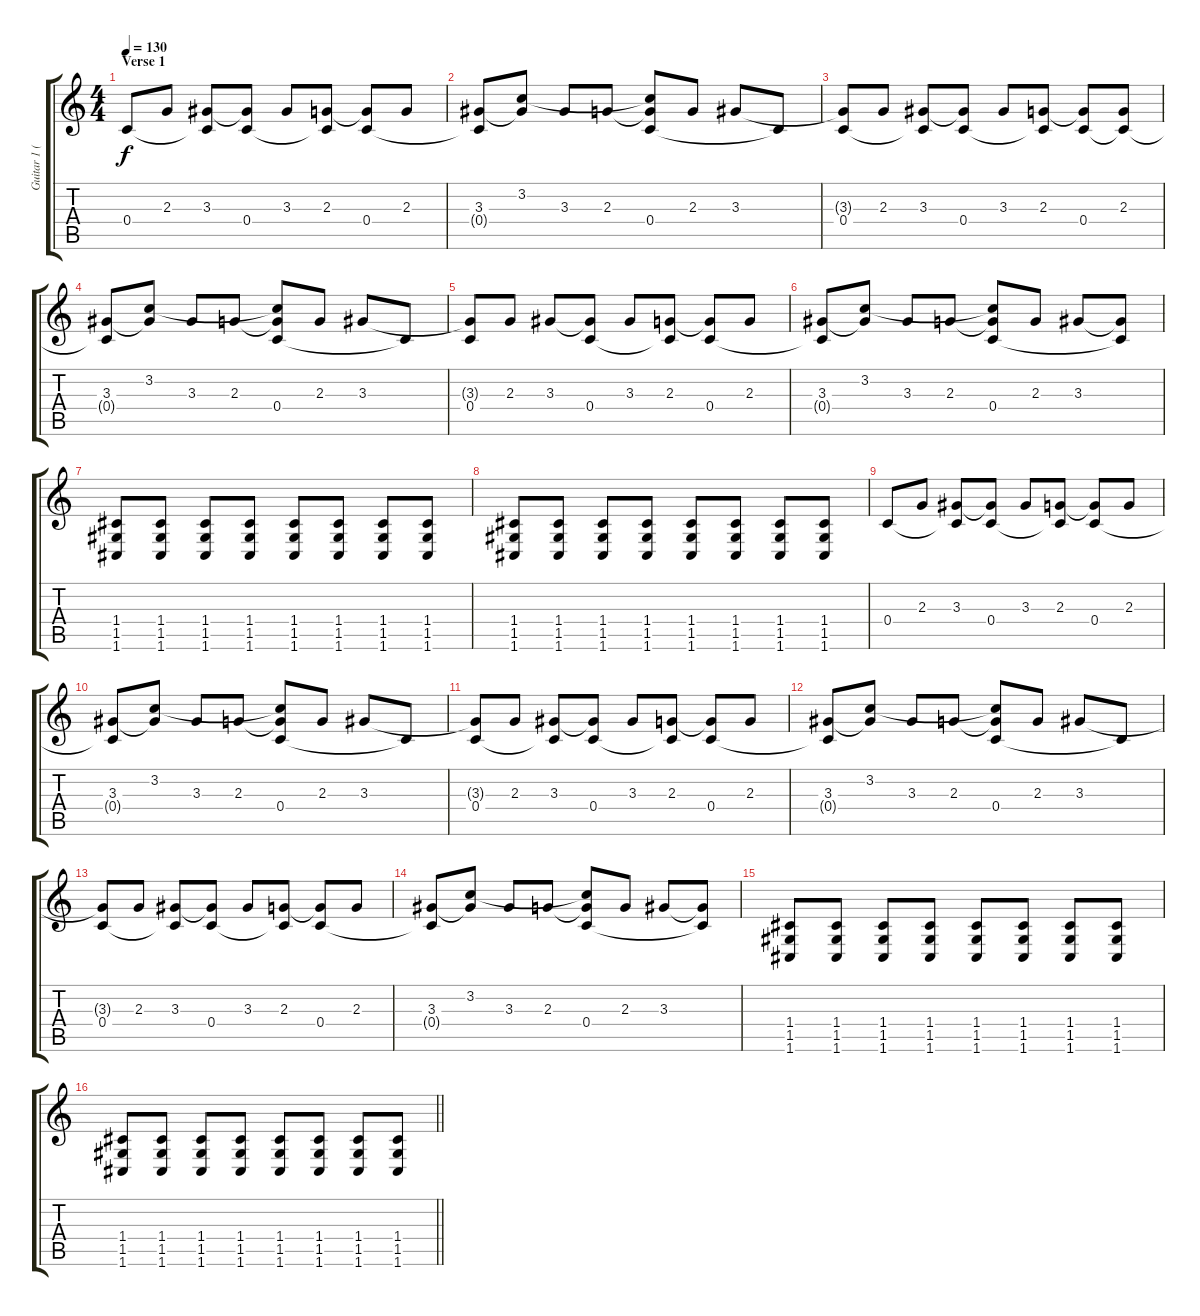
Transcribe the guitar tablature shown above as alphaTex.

\track ("Guitar 1 (Jardel Paisante)" "Guitar 1 (") {instrument acousticguitarsteel}
\staff {score tabs}
\tuning (D4 A3 F3 C3 G2 C2) {hide}
\ts (4 4)
\section ("" "Verse 1")
\tempo 130
\clef g2
\ks c
0.4.8{dy f instrument acousticguitarsteel} 2.3.8 (3.3 0.4{t}).8 (3.3{t} 0.4).8 3.3.8 (2.3 0.4{t}).8 (2.3{t} 0.4).8 2.3.8 |
(3.3 0.4{t}).8 (3.2 3.3{t}).8 3.3.8 2.3.8 (3.2{t} 2.3{t} 0.4).8 2.3.8 3.3.8 0.4{t}.8 |
(3.3{t} 0.4).8 2.3.8 (3.3 0.4{t}).8 (3.3{t} 0.4).8 3.3.8 (2.3 0.4{t}).8 (2.3{t} 0.4).8 (2.3 0.4{t}).8 |
(3.3 0.4{t}).8 (3.2 3.3{t}).8 3.3.8 2.3.8 (3.2{t} 2.3{t} 0.4).8 2.3.8 3.3.8 0.4{t}.8 |
(3.3{t} 0.4).8 2.3.8 3.3.8 (3.3{t} 0.4).8 3.3.8 (2.3 0.4{t}).8 (2.3{t} 0.4).8 2.3.8 |
(3.3 0.4{t}).8 (3.2 3.3{t}).8 3.3.8 2.3.8 (3.2{t} 2.3{t} 0.4).8 2.3.8 3.3.8 (3.3{t} 0.4{t}).8 |
(1.4 1.5 1.6).8{instrument distortionguitar} (1.4 1.5 1.6).8 (1.4 1.5 1.6).8 (1.4 1.5 1.6).8 (1.4 1.5 1.6).8 (1.4 1.5 1.6).8 (1.4 1.5 1.6).8 (1.4 1.5 1.6).8 |
(1.4 1.5 1.6).8 (1.4 1.5 1.6).8 (1.4 1.5 1.6).8 (1.4 1.5 1.6).8 (1.4 1.5 1.6).8 (1.4 1.5 1.6).8 (1.4 1.5 1.6).8 (1.4 1.5 1.6).8 |
0.4.8{instrument acousticguitarsteel} 2.3.8 (3.3 0.4{t}).8 (3.3{t} 0.4).8 3.3.8 (2.3 0.4{t}).8 (2.3{t} 0.4).8 2.3.8 |
(3.3 0.4{t}).8 (3.2 3.3{t}).8 3.3.8 2.3.8 (3.2{t} 2.3{t} 0.4).8 2.3.8 3.3.8 0.4{t}.8 |
(3.3{t} 0.4).8 2.3.8 (3.3 0.4{t}).8 (3.3{t} 0.4).8 3.3.8 (2.3 0.4{t}).8 (2.3{t} 0.4).8 2.3.8 |
(3.3 0.4{t}).8 (3.2 3.3{t}).8 3.3.8 2.3.8 (3.2{t} 2.3{t} 0.4).8 2.3.8 3.3.8 0.4{t}.8 |
(3.3{t} 0.4).8 2.3.8 (3.3 0.4{t}).8 (3.3{t} 0.4).8 3.3.8 (2.3 0.4{t}).8 (2.3{t} 0.4).8 2.3.8 |
(3.3 0.4{t}).8 (3.2 3.3{t}).8 3.3.8 2.3.8 (3.2{t} 2.3{t} 0.4).8 2.3.8 3.3.8 (3.3{t} 0.4{t}).8 |
(1.4 1.5 1.6).8{instrument distortionguitar} (1.4 1.5 1.6).8 (1.4 1.5 1.6).8 (1.4 1.5 1.6).8 (1.4 1.5 1.6).8 (1.4 1.5 1.6).8 (1.4 1.5 1.6).8 (1.4 1.5 1.6).8 |
\barLineRight lightlight
(1.4 1.5 1.6).8 (1.4 1.5 1.6).8 (1.4 1.5 1.6).8 (1.4 1.5 1.6).8 (1.4 1.5 1.6).8 (1.4 1.5 1.6).8 (1.4 1.5 1.6).8 (1.4 1.5 1.6).8
